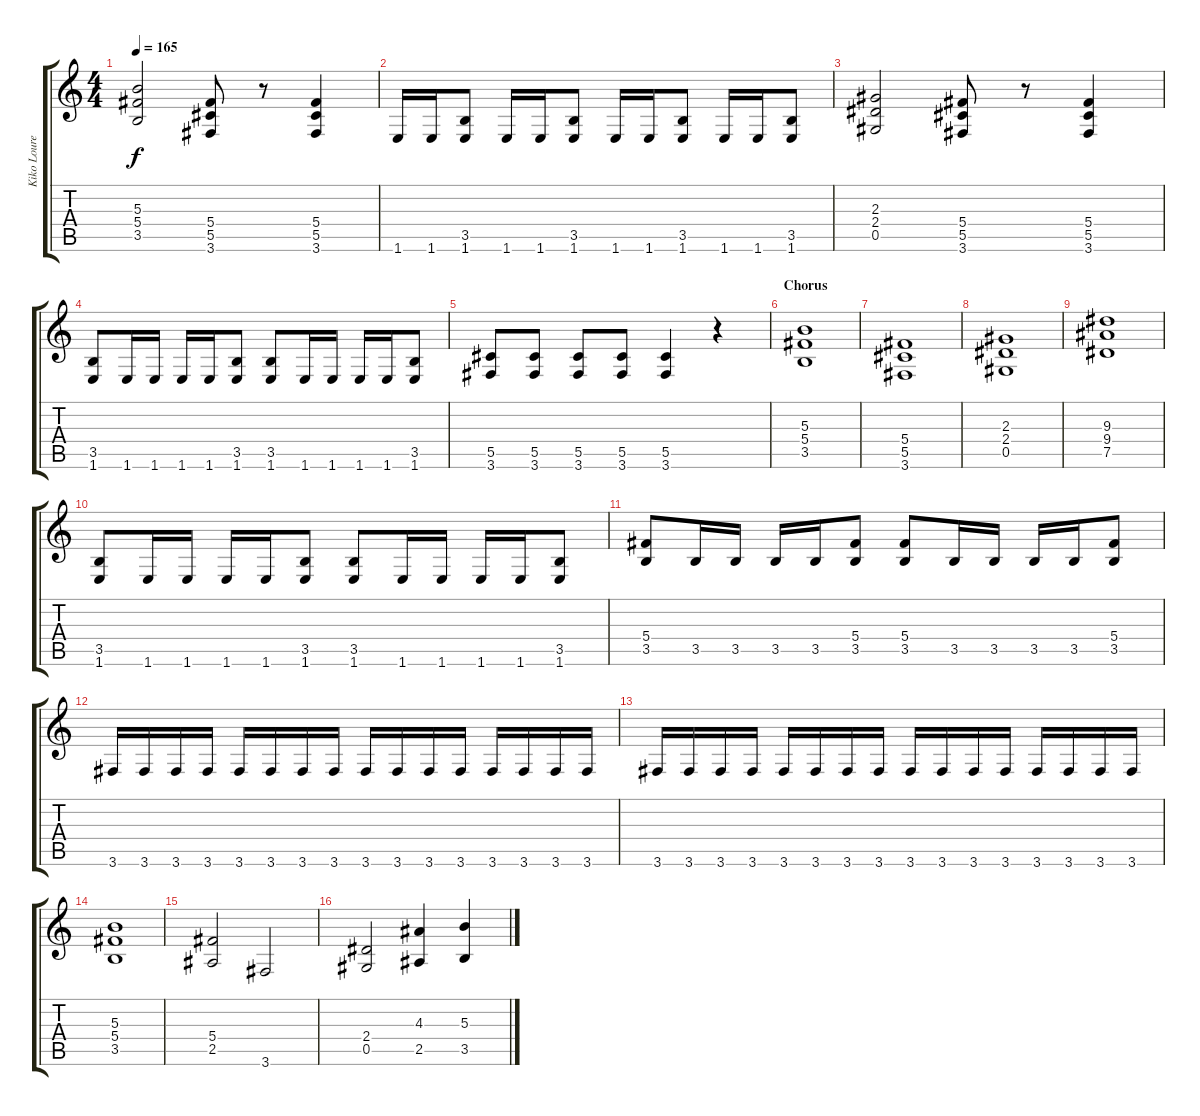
\track ("Kiko Loureiro" "Kiko Loure") {instrument distortionguitar}
\staff {score tabs}
\tuning (Eb4 Bb3 Gb3 Db3 Ab2 Eb2) {hide}
\ts (4 4)
\tempo 165
\clef g2
\ks c
(5.3 5.4 3.5).2{dy f} (5.4 5.5 3.6).8 r.8 (5.4 5.5 3.6).4 |
1.6.16 1.6.16 (3.5 1.6).8 1.6.16 1.6.16 (3.5 1.6).8 1.6.16 1.6.16 (3.5 1.6).8 1.6.16 1.6.16 (3.5 1.6).8 |
(2.3 2.4 0.5).2 (5.4 5.5 3.6).8 r.8 (5.4 5.5 3.6).4 |
(3.5 1.6).8 1.6.16 1.6.16 1.6.16 1.6.16 (3.5 1.6).8 (3.5 1.6).8 1.6.16 1.6.16 1.6.16 1.6.16 (3.5 1.6).8 |
(5.5 3.6).8 (5.5 3.6).8 (5.5 3.6).8 (5.5 3.6).8 (5.5 3.6).4 r.4 |
\section ("" "Chorus")
(5.3 5.4 3.5).1 |
(5.4 5.5 3.6).1 |
(2.3 2.4 0.5).1 |
(9.3 9.4 7.5).1 |
(3.5 1.6).8 1.6.16 1.6.16 1.6.16 1.6.16 (3.5 1.6).8 (3.5 1.6).8 1.6.16 1.6.16 1.6.16 1.6.16 (3.5 1.6).8 |
(5.4 3.5).8 3.5.16 3.5.16 3.5.16 3.5.16 (5.4 3.5).8 (5.4 3.5).8 3.5.16 3.5.16 3.5.16 3.5.16 (5.4 3.5).8 |
3.6.16 3.6.16 3.6.16 3.6.16 3.6.16 3.6.16 3.6.16 3.6.16 3.6.16 3.6.16 3.6.16 3.6.16 3.6.16 3.6.16 3.6.16 3.6.16 |
3.6.16 3.6.16 3.6.16 3.6.16 3.6.16 3.6.16 3.6.16 3.6.16 3.6.16 3.6.16 3.6.16 3.6.16 3.6.16 3.6.16 3.6.16 3.6.16 |
(5.3 5.4 3.5).1 |
(5.4 2.5).2 3.6.2 |
(2.4 0.5).2 (4.3 2.5).4 (5.3 3.5).4
